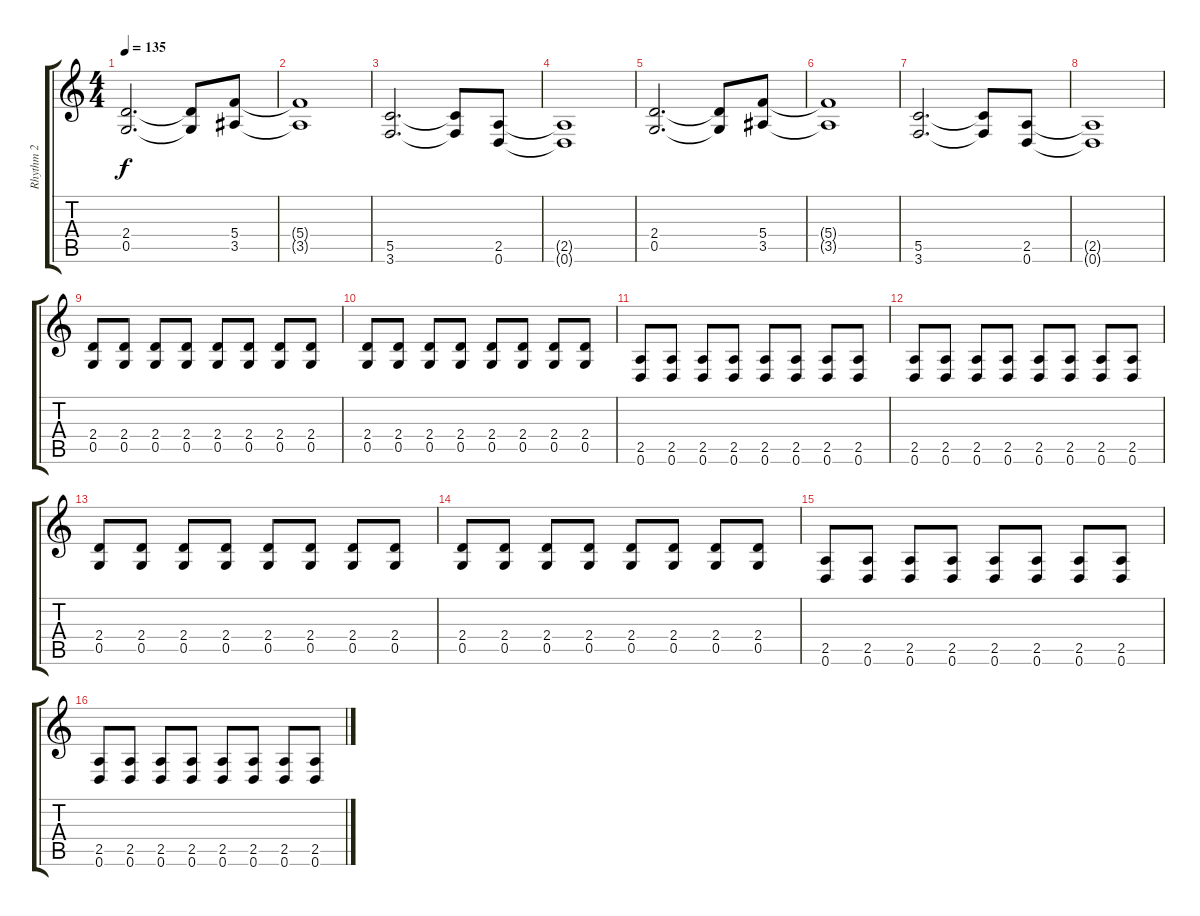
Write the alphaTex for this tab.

\track ("Rhythm 2" "Rhythm 2") {instrument distortionguitar}
\staff {score tabs}
\tuning (D4 A3 F3 C3 G2 D2) {hide}
\ts (4 4)
\tempo 135
\clef g2
\ks c
(2.4 0.5).2{d dy f} (2.4{t} 0.5{t}).8 (5.4 3.5).8 |
(5.4{t} 3.5{t}).1 |
(5.5 3.6).2{d} (5.5{t} 3.6{t}).8 (2.5 0.6).8 |
(2.5{t} 0.6{t}).1 |
(2.4 0.5).2{d} (2.4{t} 0.5{t}).8 (5.4 3.5).8 |
(5.4{t} 3.5{t}).1 |
(5.5 3.6).2{d} (5.5{t} 3.6{t}).8 (2.5 0.6).8 |
(2.5{t} 0.6{t}).1 |
(2.4 0.5).8 (2.4 0.5).8 (2.4 0.5).8 (2.4 0.5).8 (2.4 0.5).8 (2.4 0.5).8 (2.4 0.5).8 (2.4 0.5).8 |
(2.4 0.5).8 (2.4 0.5).8 (2.4 0.5).8 (2.4 0.5).8 (2.4 0.5).8 (2.4 0.5).8 (2.4 0.5).8 (2.4 0.5).8 |
(2.5 0.6).8 (2.5 0.6).8 (2.5 0.6).8 (2.5 0.6).8 (2.5 0.6).8 (2.5 0.6).8 (2.5 0.6).8 (2.5 0.6).8 |
(2.5 0.6).8 (2.5 0.6).8 (2.5 0.6).8 (2.5 0.6).8 (2.5 0.6).8 (2.5 0.6).8 (2.5 0.6).8 (2.5 0.6).8 |
(2.4 0.5).8 (2.4 0.5).8 (2.4 0.5).8 (2.4 0.5).8 (2.4 0.5).8 (2.4 0.5).8 (2.4 0.5).8 (2.4 0.5).8 |
(2.4 0.5).8 (2.4 0.5).8 (2.4 0.5).8 (2.4 0.5).8 (2.4 0.5).8 (2.4 0.5).8 (2.4 0.5).8 (2.4 0.5).8 |
(2.5 0.6).8 (2.5 0.6).8 (2.5 0.6).8 (2.5 0.6).8 (2.5 0.6).8 (2.5 0.6).8 (2.5 0.6).8 (2.5 0.6).8 |
(2.5 0.6).8 (2.5 0.6).8 (2.5 0.6).8 (2.5 0.6).8 (2.5 0.6).8 (2.5 0.6).8 (2.5 0.6).8 (2.5 0.6).8
